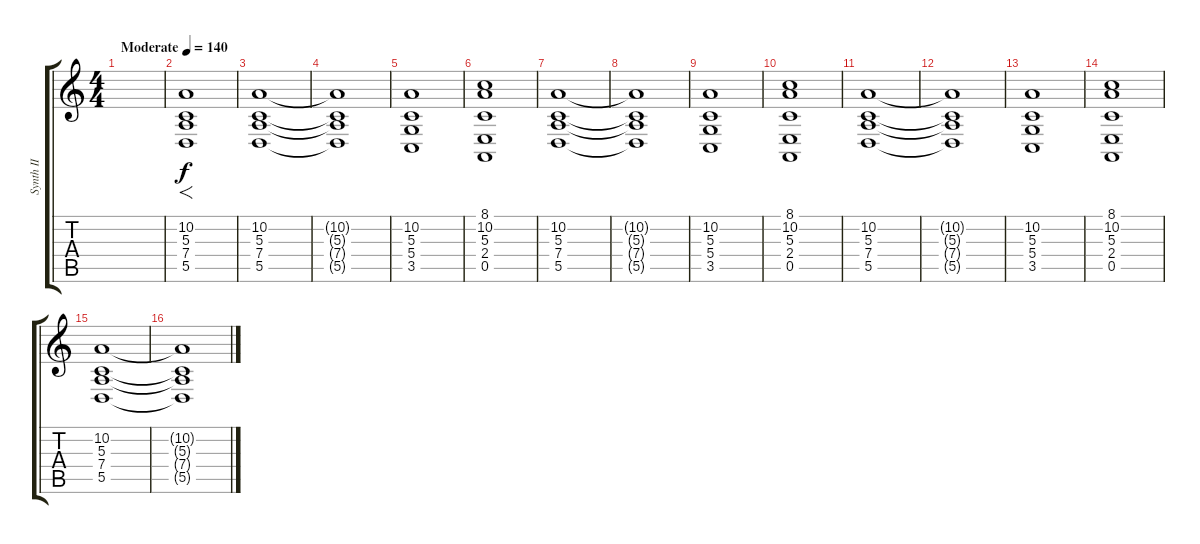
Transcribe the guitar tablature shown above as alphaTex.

\track ("Synth II" "Synth II") {instrument pad2warm}
\staff {score tabs}
\tuning (E4 B3 G3 D3 A2 D2) {hide}
\ts (4 4)
\tempo (140 "Moderate")
\clef g2
\ks c
|
(10.2 5.3 7.4 5.5).1{f} |
(10.2 5.3 7.4 5.5).1 |
(10.2{t} 5.3{t} 7.4{t} 5.5{t}).1 |
(10.2 5.3 5.4 3.5).1 |
(8.1 10.2 5.3 2.4 0.5).1 |
(10.2 5.3 7.4 5.5).1 |
(10.2{t} 5.3{t} 7.4{t} 5.5{t}).1 |
(10.2 5.3 5.4 3.5).1 |
(8.1 10.2 5.3 2.4 0.5).1 |
(10.2 5.3 7.4 5.5).1 |
(10.2{t} 5.3{t} 7.4{t} 5.5{t}).1 |
(10.2 5.3 5.4 3.5).1 |
(8.1 10.2 5.3 2.4 0.5).1 |
(10.2 5.3 7.4 5.5).1 |
(10.2{t} 5.3{t} 7.4{t} 5.5{t}).1
